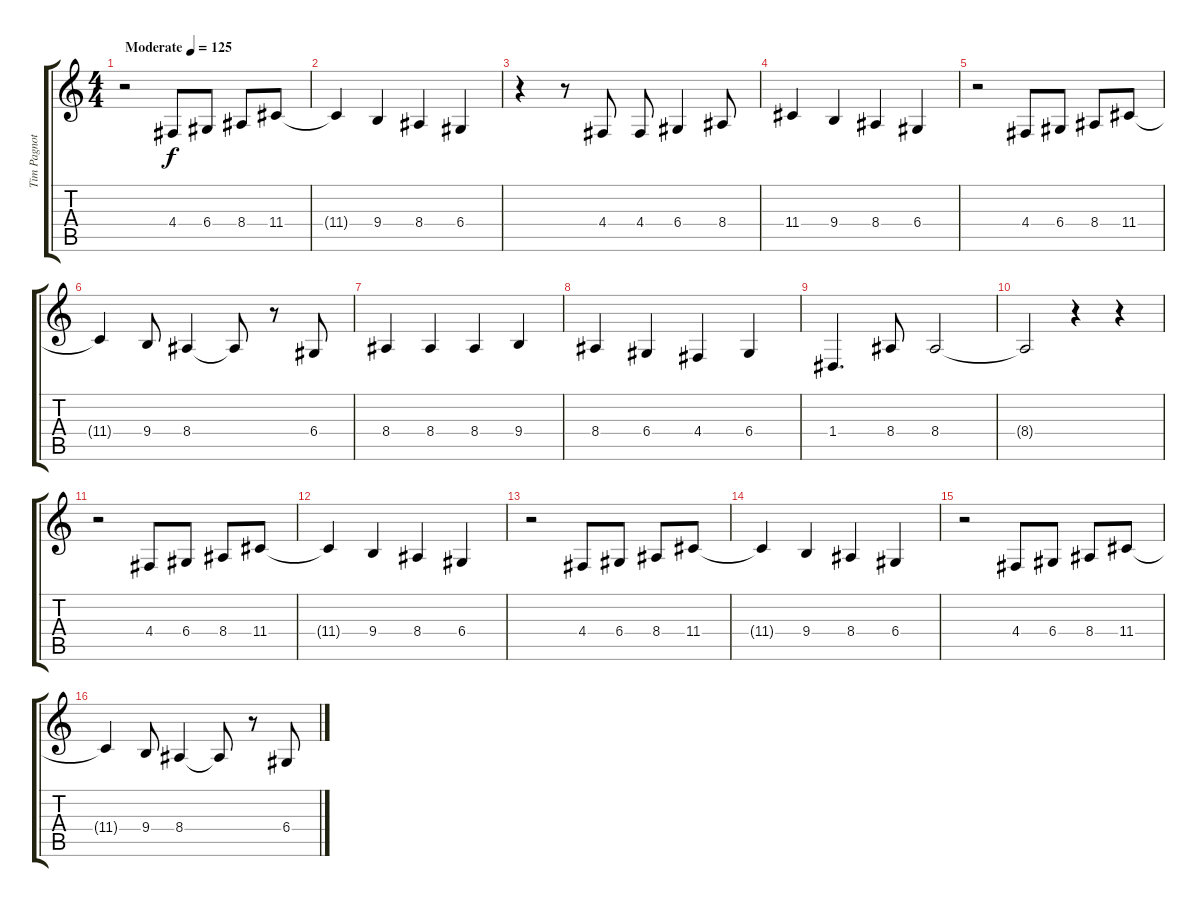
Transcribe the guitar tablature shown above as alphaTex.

\track ("Tim Pagnota  (chant)" "Tim Pagnot") {instrument harmonica}
\staff {score tabs}
\tuning (E4 B3 G3 D3 A2 E2) {hide}
\ts (4 4)
\tempo (125 "Moderate")
\clef g2
\ks c
r.2{dy f instrument harmonica} 4.4.8 6.4.8 8.4.8 11.4.8 |
11.4{t}.4 9.4.4 8.4.4 6.4.4 |
r.4 r.8 4.4.8 4.4.8 6.4.4 8.4.8 |
11.4.4 9.4.4 8.4.4 6.4.4 |
r.2 4.4.8 6.4.8 8.4.8 11.4.8 |
11.4{t}.4 9.4.8 8.4.4 8.4{t}.8 r.8 6.4.8 |
8.4.4 8.4.4 8.4.4 9.4.4 |
8.4.4 6.4.4 4.4.4 6.4.4 |
1.4.4{d} 8.4.8 8.4.2 |
8.4{t}.2 r.4 r.4 |
r.2 4.4.8 6.4.8 8.4.8 11.4.8 |
11.4{t}.4 9.4.4 8.4.4 6.4.4 |
r.2 4.4.8 6.4.8 8.4.8 11.4.8 |
11.4{t}.4 9.4.4 8.4.4 6.4.4 |
r.2 4.4.8 6.4.8 8.4.8 11.4.8 |
11.4{t}.4 9.4.8 8.4.4 8.4{t}.8 r.8 6.4.8
